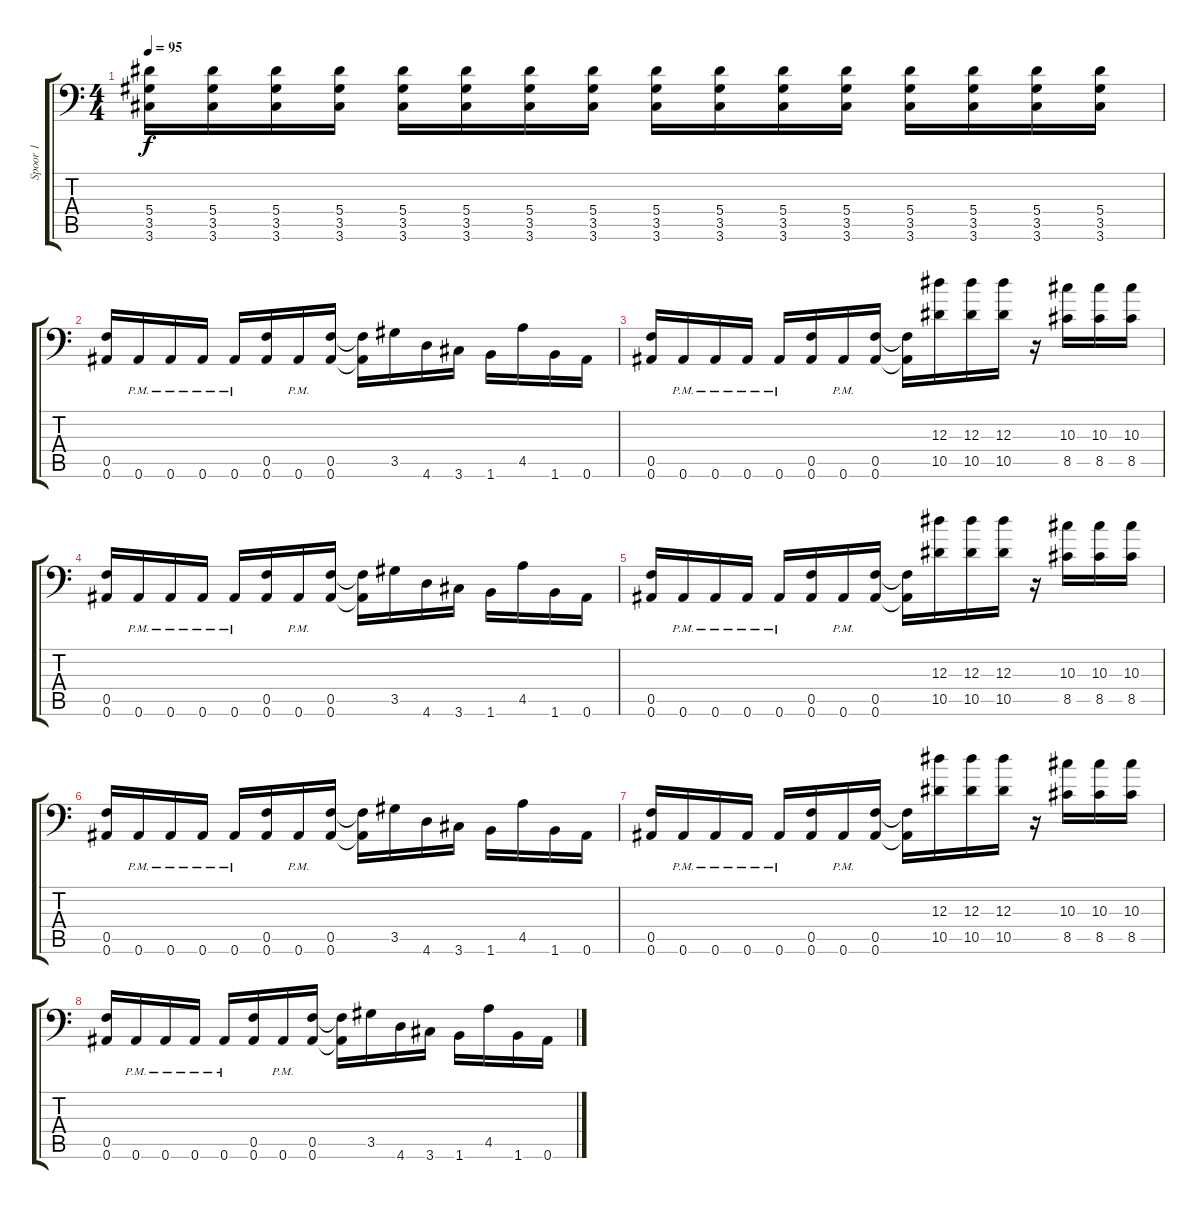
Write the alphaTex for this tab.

\track ("Spoor 1" "Spoor 1") {instrument distortionguitar}
\staff {score tabs}
\tuning (C4 G3 Eb3 Bb2 F2 Bb1) {hide}
\ts (4 4)
\tempo 95
\clef f4
\ks c
(5.4 3.5 3.6).16{dy f} (5.4 3.5 3.6).16 (5.4 3.5 3.6).16 (5.4 3.5 3.6).16 (5.4 3.5 3.6).16 (5.4 3.5 3.6).16 (5.4 3.5 3.6).16 (5.4 3.5 3.6).16 (5.4 3.5 3.6).16 (5.4 3.5 3.6).16 (5.4 3.5 3.6).16 (5.4 3.5 3.6).16 (5.4 3.5 3.6).16 (5.4 3.5 3.6).16 (5.4 3.5 3.6).16 (5.4 3.5 3.6).16 |
(0.5 0.6).16 0.6{pm}.16 0.6{pm}.16 0.6{pm}.16 0.6{pm}.16 (0.5 0.6).16 0.6{pm}.16 (0.5 0.6).16 (0.5{t} 0.6{t}).16 3.5.16 4.6.16 3.6.16 1.6.16 4.5.16 1.6.16 0.6.16 |
(0.5 0.6).16 0.6{pm}.16 0.6{pm}.16 0.6{pm}.16 0.6{pm}.16 (0.5 0.6).16 0.6{pm}.16 (0.5 0.6).16 (0.5{t} 0.6{t}).16 (12.3 10.5).16 (12.3 10.5).16 (12.3 10.5).16 r.16 (10.3 8.5).16 (10.3 8.5).16 (10.3 8.5).16 |
(0.5 0.6).16 0.6{pm}.16 0.6{pm}.16 0.6{pm}.16 0.6{pm}.16 (0.5 0.6).16 0.6{pm}.16 (0.5 0.6).16 (0.5{t} 0.6{t}).16 3.5.16 4.6.16 3.6.16 1.6.16 4.5.16 1.6.16 0.6.16 |
(0.5 0.6).16 0.6{pm}.16 0.6{pm}.16 0.6{pm}.16 0.6{pm}.16 (0.5 0.6).16 0.6{pm}.16 (0.5 0.6).16 (0.5{t} 0.6{t}).16 (12.3 10.5).16 (12.3 10.5).16 (12.3 10.5).16 r.16 (10.3 8.5).16 (10.3 8.5).16 (10.3 8.5).16 |
(0.5 0.6).16 0.6{pm}.16 0.6{pm}.16 0.6{pm}.16 0.6{pm}.16 (0.5 0.6).16 0.6{pm}.16 (0.5 0.6).16 (0.5{t} 0.6{t}).16 3.5.16 4.6.16 3.6.16 1.6.16 4.5.16 1.6.16 0.6.16 |
(0.5 0.6).16 0.6{pm}.16 0.6{pm}.16 0.6{pm}.16 0.6{pm}.16 (0.5 0.6).16 0.6{pm}.16 (0.5 0.6).16 (0.5{t} 0.6{t}).16 (12.3 10.5).16 (12.3 10.5).16 (12.3 10.5).16 r.16 (10.3 8.5).16 (10.3 8.5).16 (10.3 8.5).16 |
(0.5 0.6).16 0.6{pm}.16 0.6{pm}.16 0.6{pm}.16 0.6{pm}.16 (0.5 0.6).16 0.6{pm}.16 (0.5 0.6).16 (0.5{t} 0.6{t}).16 3.5.16 4.6.16 3.6.16 1.6.16 4.5.16 1.6.16 0.6.16
